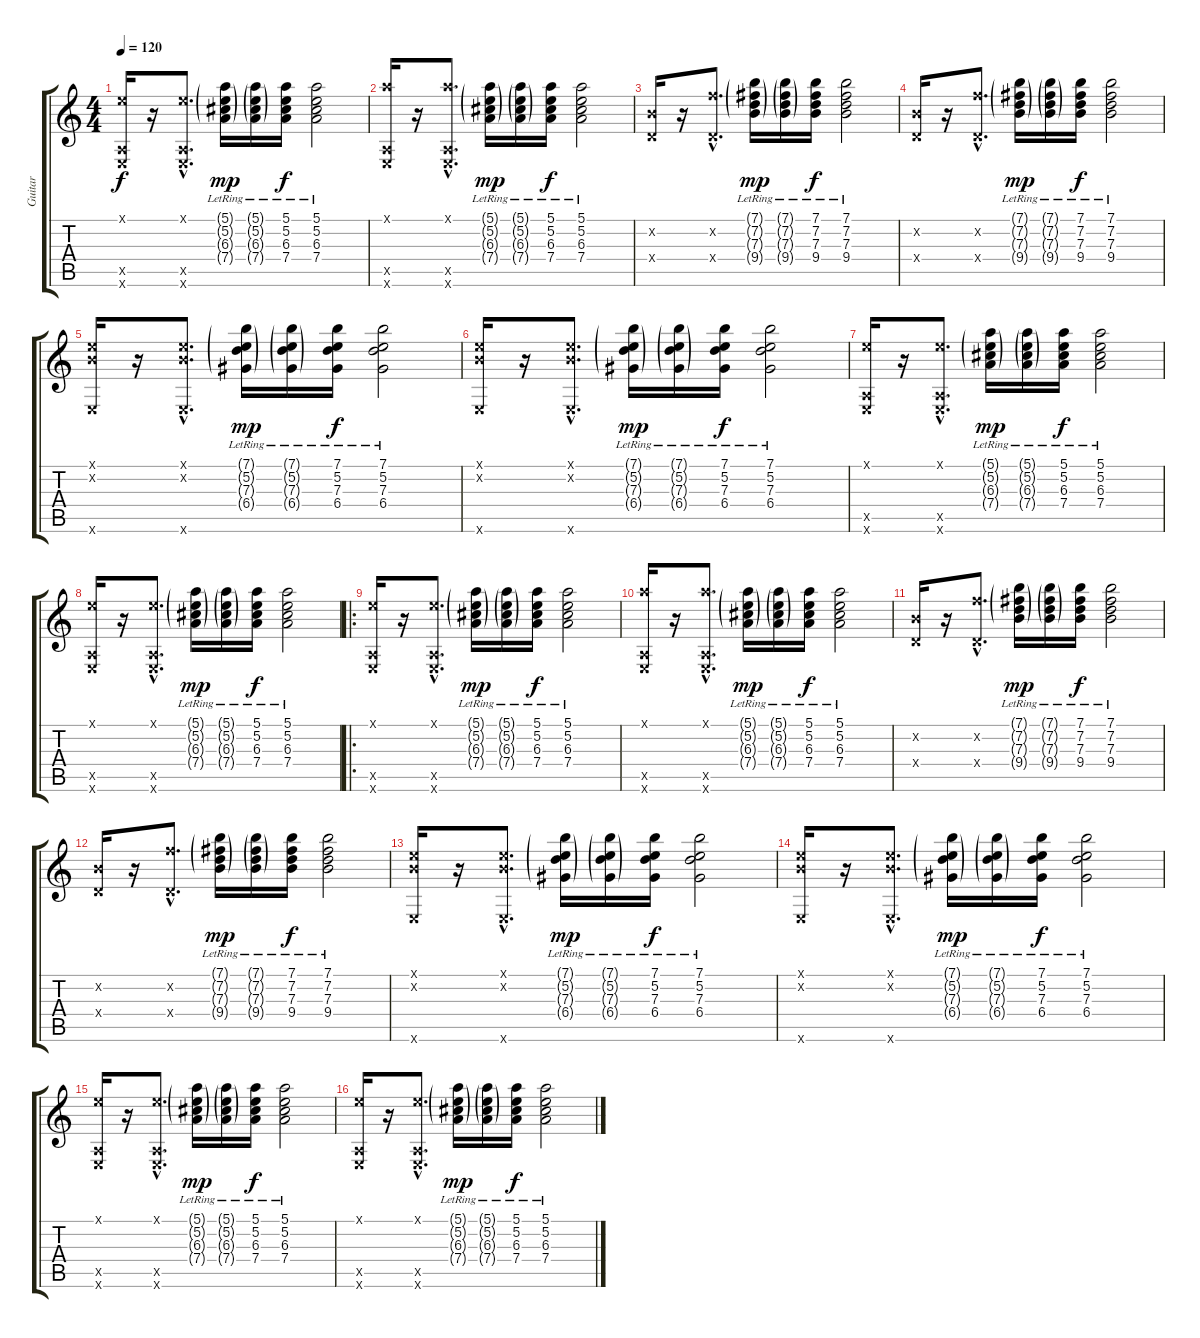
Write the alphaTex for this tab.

\track ("Guitar" "Guitar") {instrument electricguitarjazz}
\staff {score tabs}
\tuning (E4 B3 G3 D3 A2 E2) {hide}
\ts (4 4)
\tempo 120
\clef g2
\ks c
(0.1{x} 0.5{x} 0.6{x}).16{dy f} r.16 (0.1{hac x} 0.5{hac x} 0.6{hac x}).8{d} (5.1{g lr} 5.2{g lr} 6.3{g lr} 7.4{g}).16{dy mp} (5.1{g lr} 5.2{g lr} 6.3{g lr} 7.4{g}).16 (5.1{lr} 5.2{lr} 6.3{lr} 7.4).16{dy f} (5.1{lr} 5.2{lr} 6.3{lr} 7.4).2 |
(5.1{x} 0.5{x} 0.6{x}).16 r.16 (5.1{hac x} 0.5{hac x} 0.6{hac x}).8{d} (5.1{g lr} 5.2{g lr} 6.3{g lr} 7.4{g}).16{dy mp} (5.1{g lr} 5.2{g lr} 6.3{g lr} 7.4{g}).16 (5.1{lr} 5.2{lr} 6.3{lr} 7.4).16{dy f} (5.1{lr} 5.2{lr} 6.3{lr} 7.4).2 |
(0.2{x} 0.4{x}).16 r.16 (6.2{hac x} 0.4{hac x}).8{d} (7.1{g lr} 7.2{g lr} 7.3{g lr} 9.4{g}).16{dy mp} (7.1{g lr} 7.2{g lr} 7.3{g lr} 9.4{g}).16 (7.1{lr} 7.2{lr} 7.3{lr} 9.4).16{dy f} (7.1{lr} 7.2{lr} 7.3{lr} 9.4).2 |
(0.2{x} 0.4{x}).16 r.16 (6.2{hac x} 0.4{hac x}).8{d} (7.1{g lr} 7.2{g lr} 7.3{g lr} 9.4{g}).16{dy mp} (7.1{g lr} 7.2{g lr} 7.3{g lr} 9.4{g}).16 (7.1{lr} 7.2{lr} 7.3{lr} 9.4).16{dy f} (7.1{lr} 7.2{lr} 7.3{lr} 9.4).2 |
(0.1{x} 0.2{x} 0.6{x}).16 r.16 (0.1{hac x} 0.2{hac x} 0.6{hac x}).8{d} (7.1{g lr} 5.2{g lr} 7.3{g lr} 6.4{g}).16{dy mp} (7.1{g lr} 5.2{g lr} 7.3{g lr} 6.4{g}).16 (7.1{lr} 5.2{lr} 7.3{lr} 6.4).16{dy f} (7.1{lr} 5.2{lr} 7.3{lr} 6.4).2 |
(0.1{x} 0.2{x} 0.6{x}).16 r.16 (0.1{hac x} 0.2{hac x} 0.6{hac x}).8{d} (7.1{g lr} 5.2{g lr} 7.3{g lr} 6.4{g}).16{dy mp} (7.1{g lr} 5.2{g lr} 7.3{g lr} 6.4{g}).16 (7.1{lr} 5.2{lr} 7.3{lr} 6.4).16{dy f} (7.1{lr} 5.2{lr} 7.3{lr} 6.4).2 |
(0.1{x} 0.5{x} 0.6{x}).16 r.16 (0.1{hac x} 0.5{hac x} 0.6{hac x}).8{d} (5.1{g lr} 5.2{g lr} 6.3{g lr} 7.4{g}).16{dy mp} (5.1{g lr} 5.2{g lr} 6.3{g lr} 7.4{g}).16 (5.1{lr} 5.2{lr} 6.3{lr} 7.4).16{dy f} (5.1{lr} 5.2{lr} 6.3{lr} 7.4).2 |
(0.1{x} 0.5{x} 0.6{x}).16 r.16 (0.1{hac x} 0.5{hac x} 0.6{hac x}).8{d} (5.1{g lr} 5.2{g lr} 6.3{g lr} 7.4{g}).16{dy mp} (5.1{g lr} 5.2{g lr} 6.3{g lr} 7.4{g}).16 (5.1{lr} 5.2{lr} 6.3{lr} 7.4).16{dy f} (5.1{lr} 5.2{lr} 6.3{lr} 7.4).2 |
\ro
(0.1{x} 0.5{x} 0.6{x}).16 r.16 (0.1{hac x} 0.5{hac x} 0.6{hac x}).8{d} (5.1{g lr} 5.2{g lr} 6.3{g lr} 7.4{g}).16{dy mp} (5.1{g lr} 5.2{g lr} 6.3{g lr} 7.4{g}).16 (5.1{lr} 5.2{lr} 6.3{lr} 7.4).16{dy f} (5.1{lr} 5.2{lr} 6.3{lr} 7.4).2 |
(5.1{x} 0.5{x} 0.6{x}).16 r.16 (5.1{hac x} 0.5{hac x} 0.6{hac x}).8{d} (5.1{g lr} 5.2{g lr} 6.3{g lr} 7.4{g}).16{dy mp} (5.1{g lr} 5.2{g lr} 6.3{g lr} 7.4{g}).16 (5.1{lr} 5.2{lr} 6.3{lr} 7.4).16{dy f} (5.1{lr} 5.2{lr} 6.3{lr} 7.4).2 |
(0.2{x} 0.4{x}).16 r.16 (6.2{hac x} 0.4{hac x}).8{d} (7.1{g lr} 7.2{g lr} 7.3{g lr} 9.4{g}).16{dy mp} (7.1{g lr} 7.2{g lr} 7.3{g lr} 9.4{g}).16 (7.1{lr} 7.2{lr} 7.3{lr} 9.4).16{dy f} (7.1{lr} 7.2{lr} 7.3{lr} 9.4).2 |
(0.2{x} 0.4{x}).16 r.16 (6.2{hac x} 0.4{hac x}).8{d} (7.1{g lr} 7.2{g lr} 7.3{g lr} 9.4{g}).16{dy mp} (7.1{g lr} 7.2{g lr} 7.3{g lr} 9.4{g}).16 (7.1{lr} 7.2{lr} 7.3{lr} 9.4).16{dy f} (7.1{lr} 7.2{lr} 7.3{lr} 9.4).2 |
(0.1{x} 0.2{x} 0.6{x}).16 r.16 (0.1{hac x} 0.2{hac x} 0.6{hac x}).8{d} (7.1{g lr} 5.2{g lr} 7.3{g lr} 6.4{g}).16{dy mp} (7.1{g lr} 5.2{g lr} 7.3{g lr} 6.4{g}).16 (7.1{lr} 5.2{lr} 7.3{lr} 6.4).16{dy f} (7.1{lr} 5.2{lr} 7.3{lr} 6.4).2 |
(0.1{x} 0.2{x} 0.6{x}).16 r.16 (0.1{hac x} 0.2{hac x} 0.6{hac x}).8{d} (7.1{g lr} 5.2{g lr} 7.3{g lr} 6.4{g}).16{dy mp} (7.1{g lr} 5.2{g lr} 7.3{g lr} 6.4{g}).16 (7.1{lr} 5.2{lr} 7.3{lr} 6.4).16{dy f} (7.1{lr} 5.2{lr} 7.3{lr} 6.4).2 |
(0.1{x} 0.5{x} 0.6{x}).16 r.16 (0.1{hac x} 0.5{hac x} 0.6{hac x}).8{d} (5.1{g lr} 5.2{g lr} 6.3{g lr} 7.4{g}).16{dy mp} (5.1{g lr} 5.2{g lr} 6.3{g lr} 7.4{g}).16 (5.1{lr} 5.2{lr} 6.3{lr} 7.4).16{dy f} (5.1{lr} 5.2{lr} 6.3{lr} 7.4).2 |
(0.1{x} 0.5{x} 0.6{x}).16 r.16 (0.1{hac x} 0.5{hac x} 0.6{hac x}).8{d} (5.1{g lr} 5.2{g lr} 6.3{g lr} 7.4{g}).16{dy mp} (5.1{g lr} 5.2{g lr} 6.3{g lr} 7.4{g}).16 (5.1{lr} 5.2{lr} 6.3{lr} 7.4).16{dy f} (5.1{lr} 5.2{lr} 6.3{lr} 7.4).2
